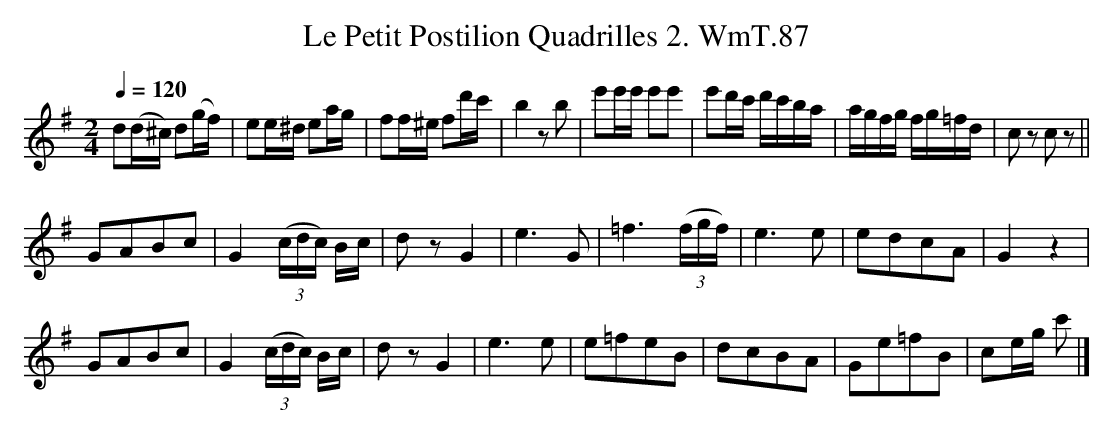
X:1
T:Le Petit Postilion Quadrilles 2. WmT.87
M:2/4
L:1/8
Q:1/4 = 120
K:G
d(d/^c/) d(g/f/)|ee/^d/ /ea/g/|ff/^e/ fd'/c'/| b2 z b|e'e'/e'/ e'e'|e'd'/c'/ d'/c'/b/a/|a/g/f/g/ f/g/=f/d/|c z cz||
GABc|G2 ((3c/d/c/) B/c/|d z G2|e3 G|=f3 ((3f/g/f/)|e3 e| edcA|G2 z2|
GABc|G2 ((3c/d/c/) B/c/|d z G2|e3 e|e=feB|dcBA|Ge=fB|ce/g/ c'|]
